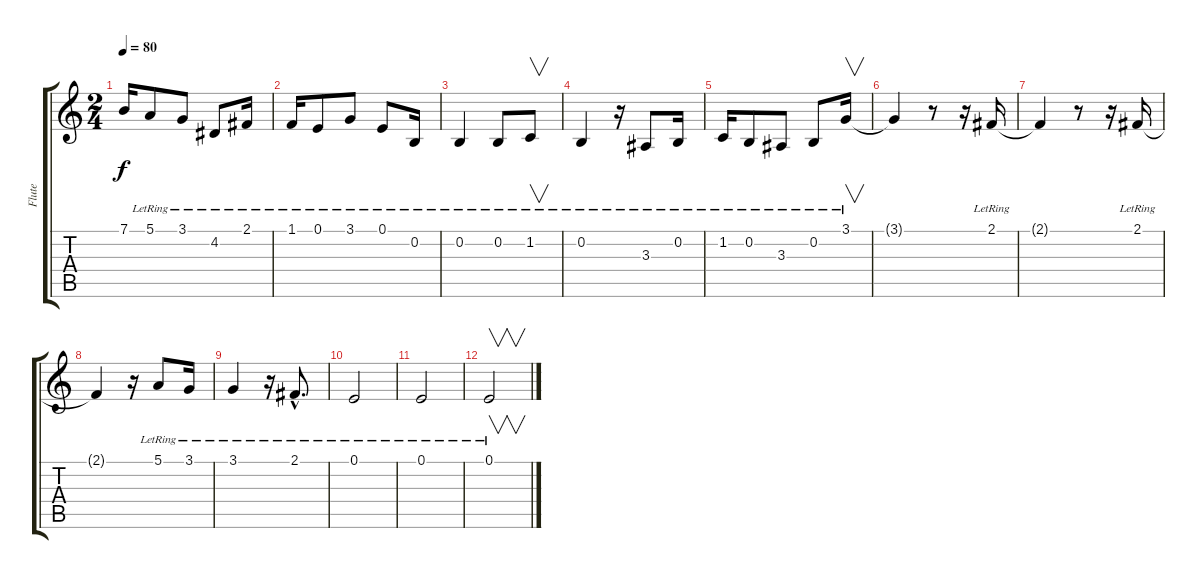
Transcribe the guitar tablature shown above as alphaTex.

\track ("Flute" "Flute") {instrument panflute}
\staff {score tabs}
\tuning (E4 B3 G3 D3 A2 E2) {hide}
\ts (2 4)
\tempo 80
\clef g2
\ks c
7.1{t}.16{dy f} 5.1{lr}.8 3.1{lr}.8 4.2{lr}.8 2.1{lr}.16 |
1.1{lr}.16 0.1{lr}.8 3.1{lr}.8 0.1{lr}.8 0.2{lr}.16 |
0.2{lr}.4 0.2{lr}.8 1.2{lr}.8{v} |
0.2{lr}.4 r.16 3.3{lr}.8 0.2{lr}.16 |
1.2{lr}.16 0.2{lr}.8 3.3{lr}.8 0.2{lr}.8 3.1{lr}.16{v} |
3.1{t}.4 r.8 r.16 2.1{lr}.16 |
2.1{t}.4 r.8 r.16 2.1{lr}.16 |
2.1{t}.4 r.16 5.1{lr}.8 3.1{lr}.16 |
3.1{lr}.4 r.16 2.1{hac lr}.8{d} |
0.1{lr}.2 |
0.1{lr}.2 |
0.1{lr}.2{v}
